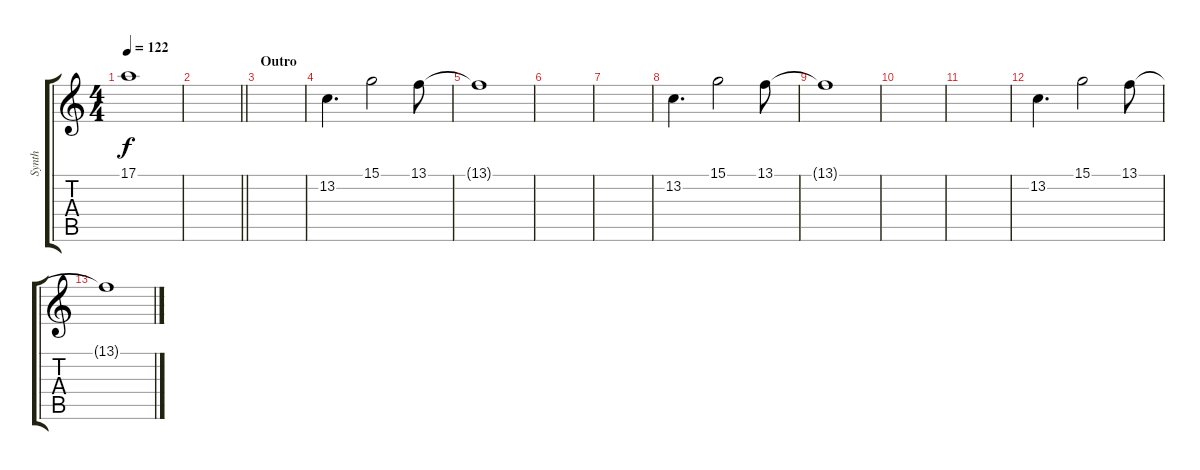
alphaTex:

\track ("Synth" "Synth") {instrument pad2warm}
\staff {score tabs}
\tuning (E4 B3 G3 D3 A2 E2) {hide}
\ts (4 4)
\tempo 122
\clef g2
\ks c
17.1{t}.1{dy f} |
\barLineRight lightlight
|
\section ("" "Outro")
|
13.2.4{d} 15.1.2 13.1.8 |
13.1{t}.1 |
|
|
13.2.4{d} 15.1.2 13.1.8 |
13.1{t}.1 |
|
|
13.2.4{d} 15.1.2 13.1.8 |
13.1{t}.1
